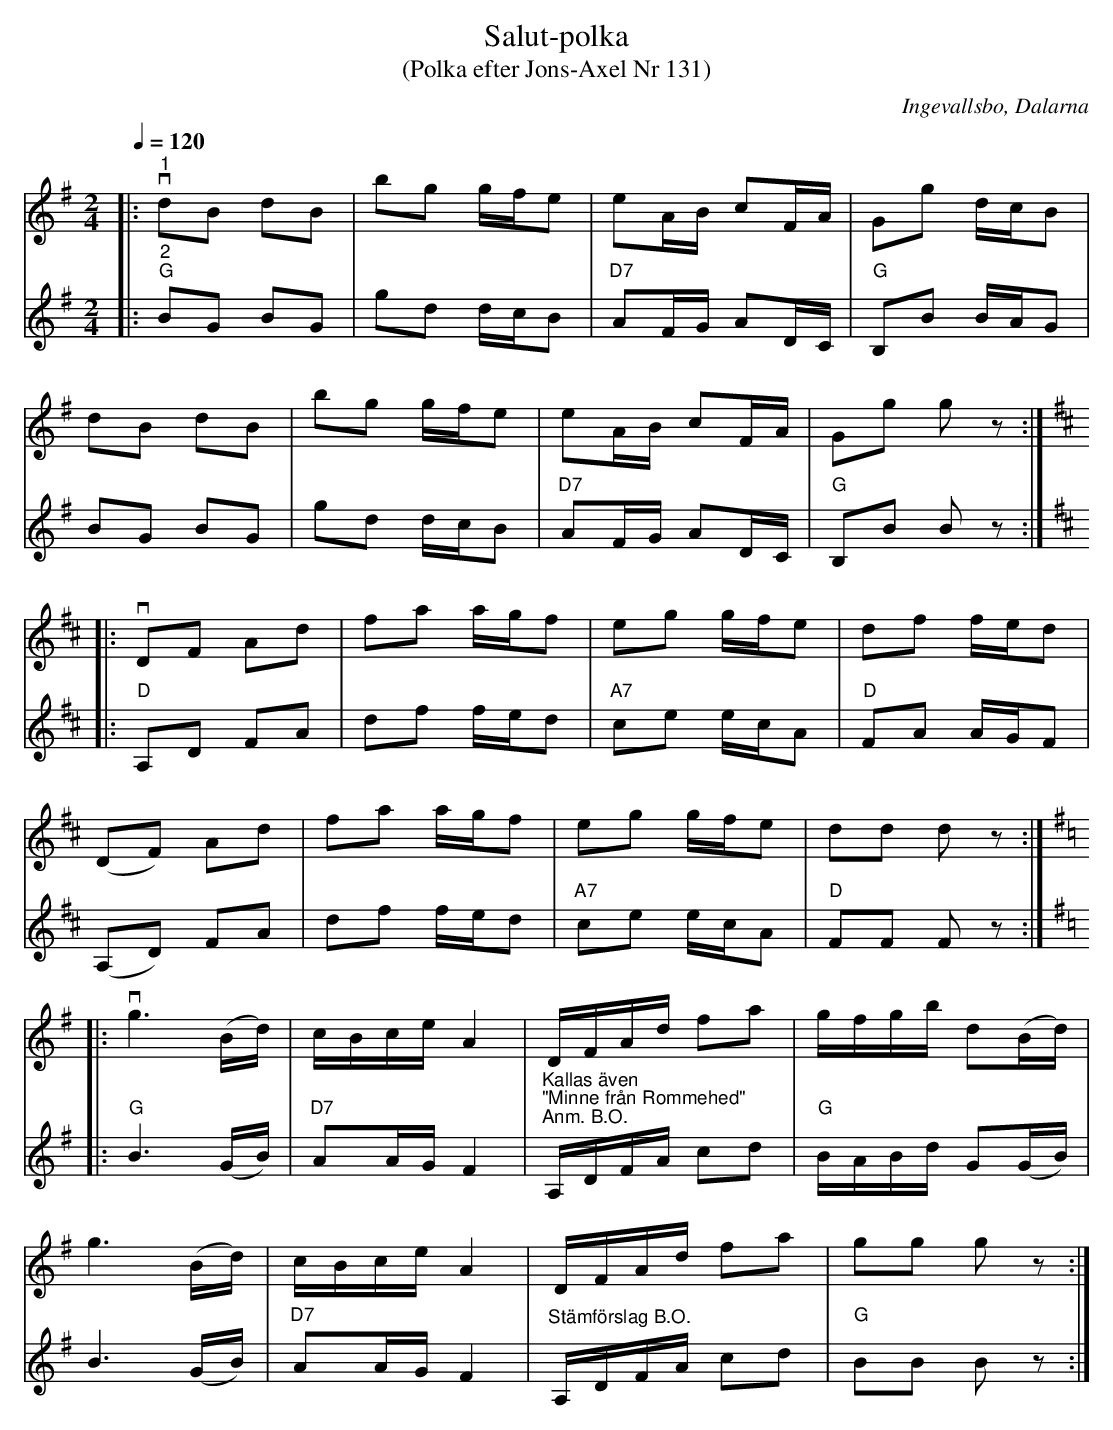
X:1
T:Salut-polka
T:(Polka efter Jons-Axel Nr 131)
O:Ingevallsbo, Dalarna
L:1/8
Q:1/4=120
M:2/4
K:G
V:1
|:"^1"v dB dB | bg g/f/e | eA/B/ cF/A/ | Gg d/c/B |
dB dB | bg g/f/e | eA/B/ cF/A/ | Gg g z ::
[K:D]v DF Ad | fa a/g/f | eg g/f/e | df f/e/d |
(DF) Ad | fa a/g/f | eg g/f/e | dd d z ::
[K:G]v g3 (B/d/) | c/B/c/e/ A2 | D/F/A/d/ fa | g/f/g/b/ d(B/d/) |
g3 (B/d/) | c/B/c/e/ A2 | D/F/A/d/ fa | gg g z :|
V:2
|:"^2""G" BG BG | gd d/c/B | "D7" AF/G/ AD/C/ | "G" B,B B/A/G |
BG BG | gd d/c/B | "D7" AF/G/ AD/C/ | "G" B,B B z ::
[K:D]"D" A,D FA | df f/e/d |"A7" ce e/c/A |"D" FA A/G/F |
 (A,D) FA | df f/e/d |"A7" ce e/c/A | "D" FF F z ::
[K:G]"G" B3 (G/B/) |"D7" AA/G/ F2 |"^Kallas även""^\"Minne från Rommehed\"""^Anm. B.O." A,/D/F/A/ cd |"G" B/A/B/d/ G(G/B/) |
B3 (G/B/) |"D7" AA/G/ F2 | "^Stämförslag B.O." A,/D/F/A/ cd |"G" BB B z :|
